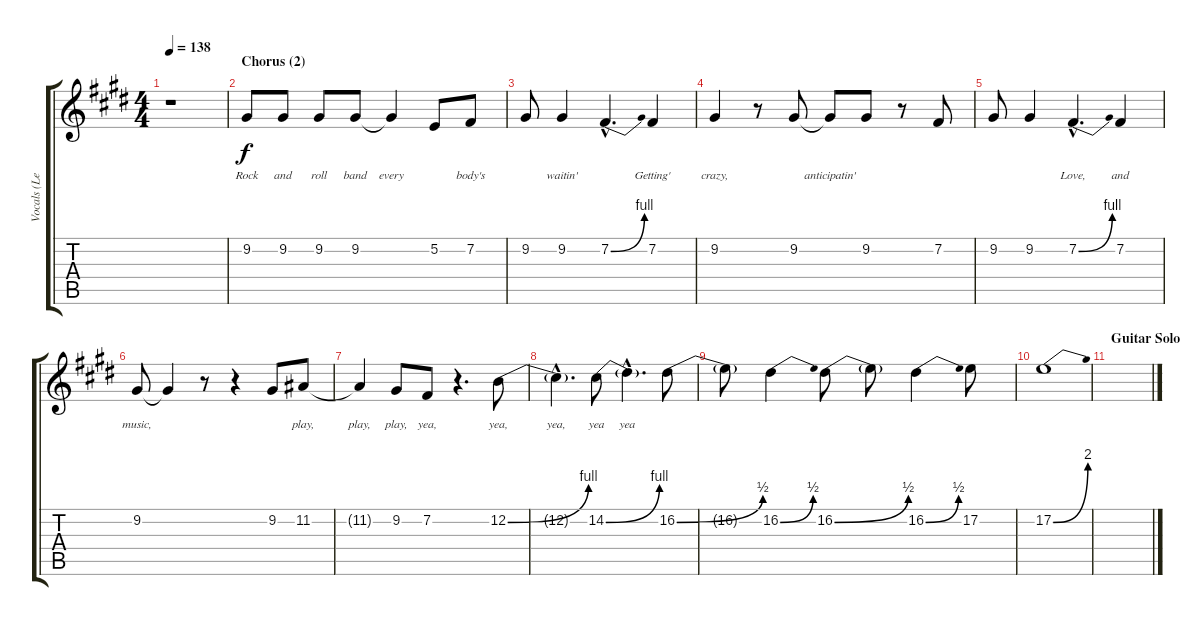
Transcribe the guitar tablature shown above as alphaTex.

\track ("Vocals (Lead)" "Vocals (Le") {instrument trumpet}
\staff {score tabs}
\tuning (E4 B3 G3 D3 A2 E2) {hide}
\ts (4 4)
\tempo 138
\clef g2
\ks e
r.1{dy f} |
\section ("" "Chorus (2)")
9.2.8{lyrics (0 "") lyrics (1 "Rock") lyrics (2 "") lyrics (3 "") lyrics (4 "")} 9.2.8{lyrics (0 "") lyrics (1 "and") lyrics (2 "") lyrics (3 "") lyrics (4 "")} 9.2.8{lyrics (0 "") lyrics (1 "roll") lyrics (2 "") lyrics (3 "") lyrics (4 "")} 9.2.8{lyrics (0 "") lyrics (1 "band") lyrics (2 "") lyrics (3 "") lyrics (4 "")} 9.2{t}.4{lyrics (0 "") lyrics (1 "every") lyrics (2 "") lyrics (3 "") lyrics (4 "")} 5.2.8{lyrics (0 "") lyrics (1 "") lyrics (2 "") lyrics (3 "") lyrics (4 "")} 7.2.8{lyrics (0 "") lyrics (1 "body's") lyrics (2 "") lyrics (3 "") lyrics (4 "")} |
9.2.8{lyrics (0 "") lyrics (1 "") lyrics (2 "") lyrics (3 "") lyrics (4 "")} 9.2.4{lyrics (0 "") lyrics (1 "waitin'") lyrics (2 "") lyrics (3 "") lyrics (4 "")} 7.2{be (bend 0 0 60 4) hac}.4{d lyrics (0 "") lyrics (1 "") lyrics (2 "") lyrics (3 "") lyrics (4 "")} 7.2.4{lyrics (0 "") lyrics (1 "Getting'") lyrics (2 "") lyrics (3 "") lyrics (4 "")} |
9.2.4{lyrics (0 "") lyrics (1 "crazy,") lyrics (2 "") lyrics (3 "") lyrics (4 "")} r.8 9.2.8{lyrics (0 "") lyrics (1 "") lyrics (2 "") lyrics (3 "") lyrics (4 "")} 9.2{t}.8{lyrics (0 "") lyrics (1 "anticipatin'") lyrics (2 "") lyrics (3 "") lyrics (4 "")} 9.2.8{lyrics (0 "") lyrics (1 "") lyrics (2 "") lyrics (3 "") lyrics (4 "")} r.8 7.2.8{lyrics (0 "") lyrics (1 "") lyrics (2 "") lyrics (3 "") lyrics (4 "")} |
9.2.8{lyrics (0 "") lyrics (1 "") lyrics (2 "") lyrics (3 "") lyrics (4 "")} 9.2.4{lyrics (0 "") lyrics (1 "") lyrics (2 "") lyrics (3 "") lyrics (4 "")} 7.2{be (bend 0 0 60 4) hac}.4{d lyrics (0 "") lyrics (1 "Love,") lyrics (2 "") lyrics (3 "") lyrics (4 "")} 7.2.4{lyrics (0 "") lyrics (1 "and") lyrics (2 "") lyrics (3 "") lyrics (4 "")} |
9.2.8{lyrics (0 "") lyrics (1 "music,") lyrics (2 "") lyrics (3 "") lyrics (4 "")} 9.2{t}.4{lyrics (0 "") lyrics (1 "") lyrics (2 "") lyrics (3 "") lyrics (4 "")} r.8 r.4 9.2.8{lyrics (0 "") lyrics (1 "") lyrics (2 "") lyrics (3 "") lyrics (4 "")} 11.2.8{lyrics (0 "") lyrics (1 "play,") lyrics (2 "") lyrics (3 "") lyrics (4 "")} |
11.2{t}.4{lyrics (0 "") lyrics (1 "play,") lyrics (2 "") lyrics (3 "") lyrics (4 "")} 9.2.8{lyrics (0 "") lyrics (1 "play,") lyrics (2 "") lyrics (3 "") lyrics (4 "")} 7.2.8{lyrics (0 "") lyrics (1 "yea,") lyrics (2 "") lyrics (3 "") lyrics (4 "")} r.4{d} 12.2{be (bend 0 0 60 4)}.8{lyrics (0 "") lyrics (1 "yea,") lyrics (2 "") lyrics (3 "") lyrics (4 "")} |
12.2{hac t}.4{d lyrics (0 "") lyrics (1 "yea,") lyrics (2 "") lyrics (3 "") lyrics (4 "")} 14.2{be (bend 0 0 60 4)}.8{lyrics (0 "") lyrics (1 "yea") lyrics (2 "") lyrics (3 "") lyrics (4 "")} 14.2{hac t}.4{d lyrics (0 "") lyrics (1 "yea") lyrics (2 "") lyrics (3 "") lyrics (4 "")} 16.2{be (bend 0 0 60 2)}.8 |
16.2{t}.8 16.2{be (bend 0 0 60 2)}.4 16.2{be (bend 0 0 60 2)}.8 16.2{t}.8 16.2{be (bend 0 0 60 2)}.4 17.2.8 |
17.2{be (bend 0 0 60 8)}.1 |
\section ("" "Guitar Solo")
